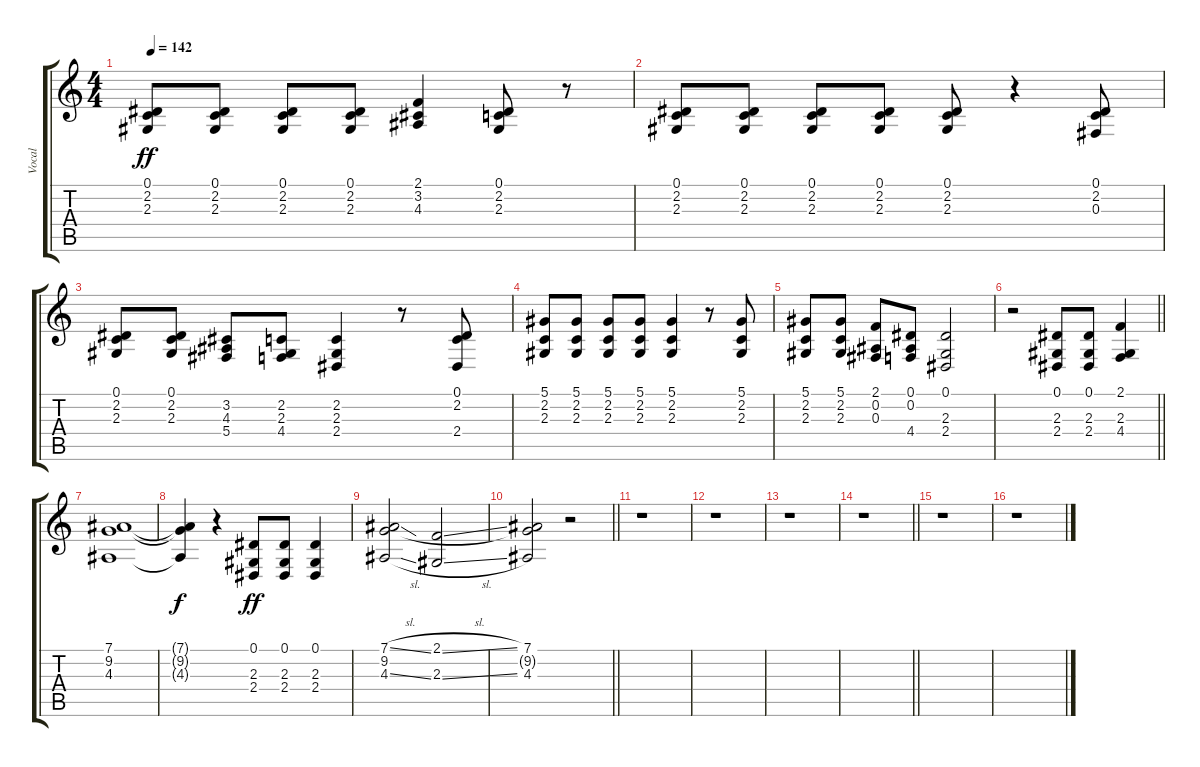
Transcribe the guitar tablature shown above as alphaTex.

\track ("Vocal" "Vocal") {instrument voiceoohs bank 1}
\staff {score tabs}
\tuning (Eb4 Bb3 Gb3 Db3 Ab2 Eb2) {hide}
\ts (4 4)
\tempo 142
\clef g2
\ks c
(0.1 2.2 2.3).8{dy ff} (0.1 2.2 2.3).8 (0.1 2.2 2.3).8 (0.1 2.2 2.3).8 (2.1 3.2 4.3).4 (0.1 2.2 2.3).8 r.8 |
(0.1 2.2 2.3).8 (0.1 2.2 2.3).8 (0.1 2.2 2.3).8 (0.1 2.2 2.3).8 (0.1 2.2 2.3).8 r.4 (0.1 2.2 0.3).8 |
(0.1 2.2 2.3).8 (0.1 2.2 2.3).8 (3.2 4.3 5.4).8 (2.2 2.3 4.4).8 (2.2 2.3 2.4).4 r.8 (0.1 2.2 2.4).8 |
(5.1 2.2 2.3).8 (5.1 2.2 2.3).8 (5.1 2.2 2.3).8 (5.1 2.2 2.3).8 (5.1 2.2 2.3).4 r.8 (5.1 2.2 2.3).8 |
(5.1 2.2 2.3).8 (5.1 2.2 2.3).8 (2.1 0.2 0.3).8 (0.1 0.2 4.4).8 (0.1 2.3 2.4).2 |
\barLineRight lightlight
r.2 (0.1 2.3 2.4).8 (0.1 2.3 2.4).8 (2.1 2.3 4.4).4 |
(7.1 9.2 4.3).1 |
(7.1{t} 9.2{t} 4.3{t}).4{dy f} r.4 (0.1 2.3 2.4).8{dy ff} (0.1 2.3 2.4).8 (0.1 2.3 2.4).4 |
(7.1{sl} 9.2 4.3{sl}).2 (2.1{sl} 2.3{sl}).2 |
\barLineRight lightlight
(7.1 9.2{t} 4.3).2 r.2 |
r.1 |
r.1 |
r.1 |
\barLineRight lightlight
r.1 |
r.1 |
r.1
